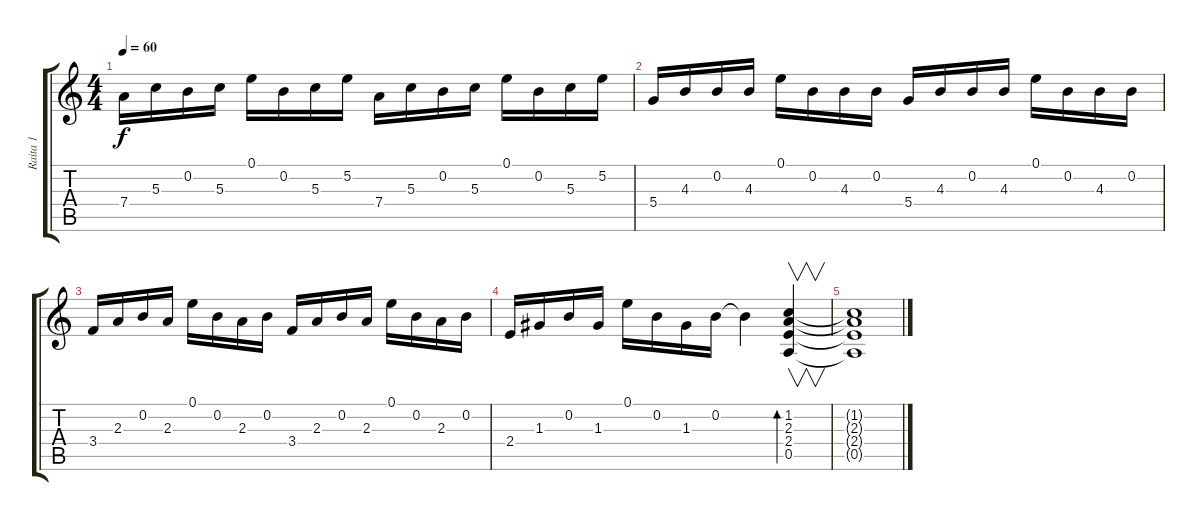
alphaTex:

\track ("Raita 1" "Raita 1") {instrument acousticguitarsteel}
\staff {score tabs}
\tuning (E4 B3 G3 D3 A2 E2) {hide}
\ts (4 4)
\tempo 60
\clef g2
\ks c
7.4.16{dy f} 5.3.16 0.2.16 5.3.16 0.1.16 0.2.16 5.3.16 5.2.16 7.4.16 5.3.16 0.2.16 5.3.16 0.1.16 0.2.16 5.3.16 5.2.16 |
5.4.16 4.3.16 0.2.16 4.3.16 0.1.16 0.2.16 4.3.16 0.2.16 5.4.16 4.3.16 0.2.16 4.3.16 0.1.16 0.2.16 4.3.16 0.2.16 |
3.4.16 2.3.16 0.2.16 2.3.16 0.1.16 0.2.16 2.3.16 0.2.16 3.4.16 2.3.16 0.2.16 2.3.16 0.1.16 0.2.16 2.3.16 0.2.16 |
2.4.16 1.3.16 0.2.16 1.3.16 0.1.16 0.2.16 1.3.16 0.2.16 0.2{t}.4 (1.2 2.3 2.4 0.5).4{v bd 480} |
(1.2{t} 2.3{t} 2.4{t} 0.5{t}).1
